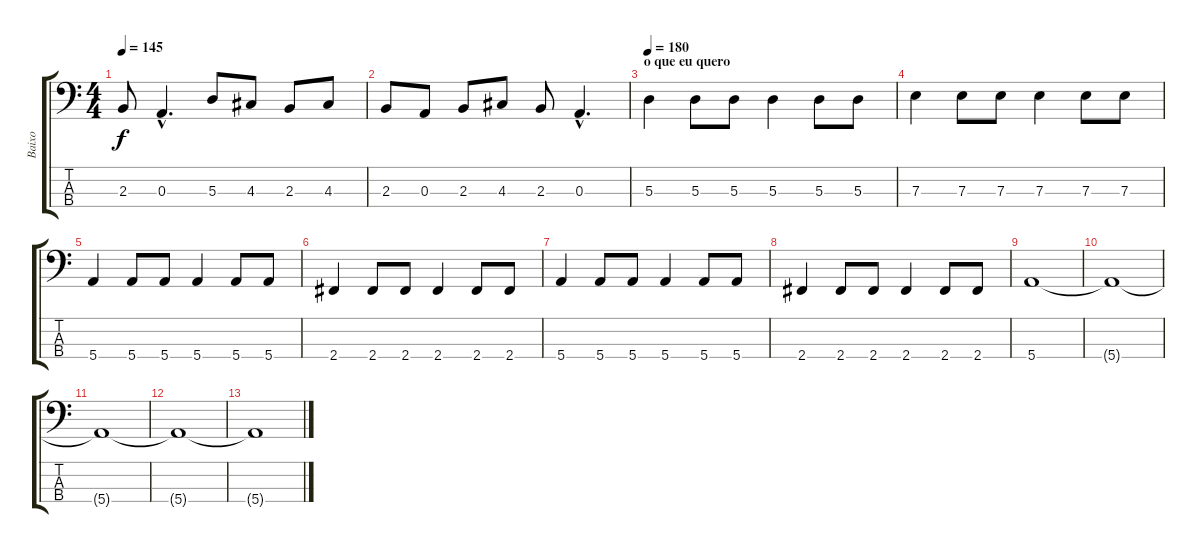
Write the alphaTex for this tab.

\track ("Baixo" "Baixo") {instrument electricbasspick}
\staff {score tabs}
\tuning (G2 D2 A1 E1) {hide}
\ts (4 4)
\tempo 145
\clef f4
\ks c
2.3.8{dy f} 0.3{hac}.4{d} 5.3.8 4.3.8 2.3.8 4.3.8 |
2.3.8 0.3.8 2.3.8 4.3.8 2.3.8 0.3{hac}.4{d} |
\section ("" "o que eu quero")
\tempo 180
5.3.4 5.3.8 5.3.8 5.3.4 5.3.8 5.3.8 |
7.3.4 7.3.8 7.3.8 7.3.4 7.3.8 7.3.8 |
5.4.4 5.4.8 5.4.8 5.4.4 5.4.8 5.4.8 |
2.4.4 2.4.8 2.4.8 2.4.4 2.4.8 2.4.8 |
5.4.4 5.4.8 5.4.8 5.4.4 5.4.8 5.4.8 |
2.4.4 2.4.8 2.4.8 2.4.4 2.4.8 2.4.8 |
5.4.1 |
5.4{t}.1 |
5.4{t}.1 |
5.4{t}.1 |
5.4{t}.1
